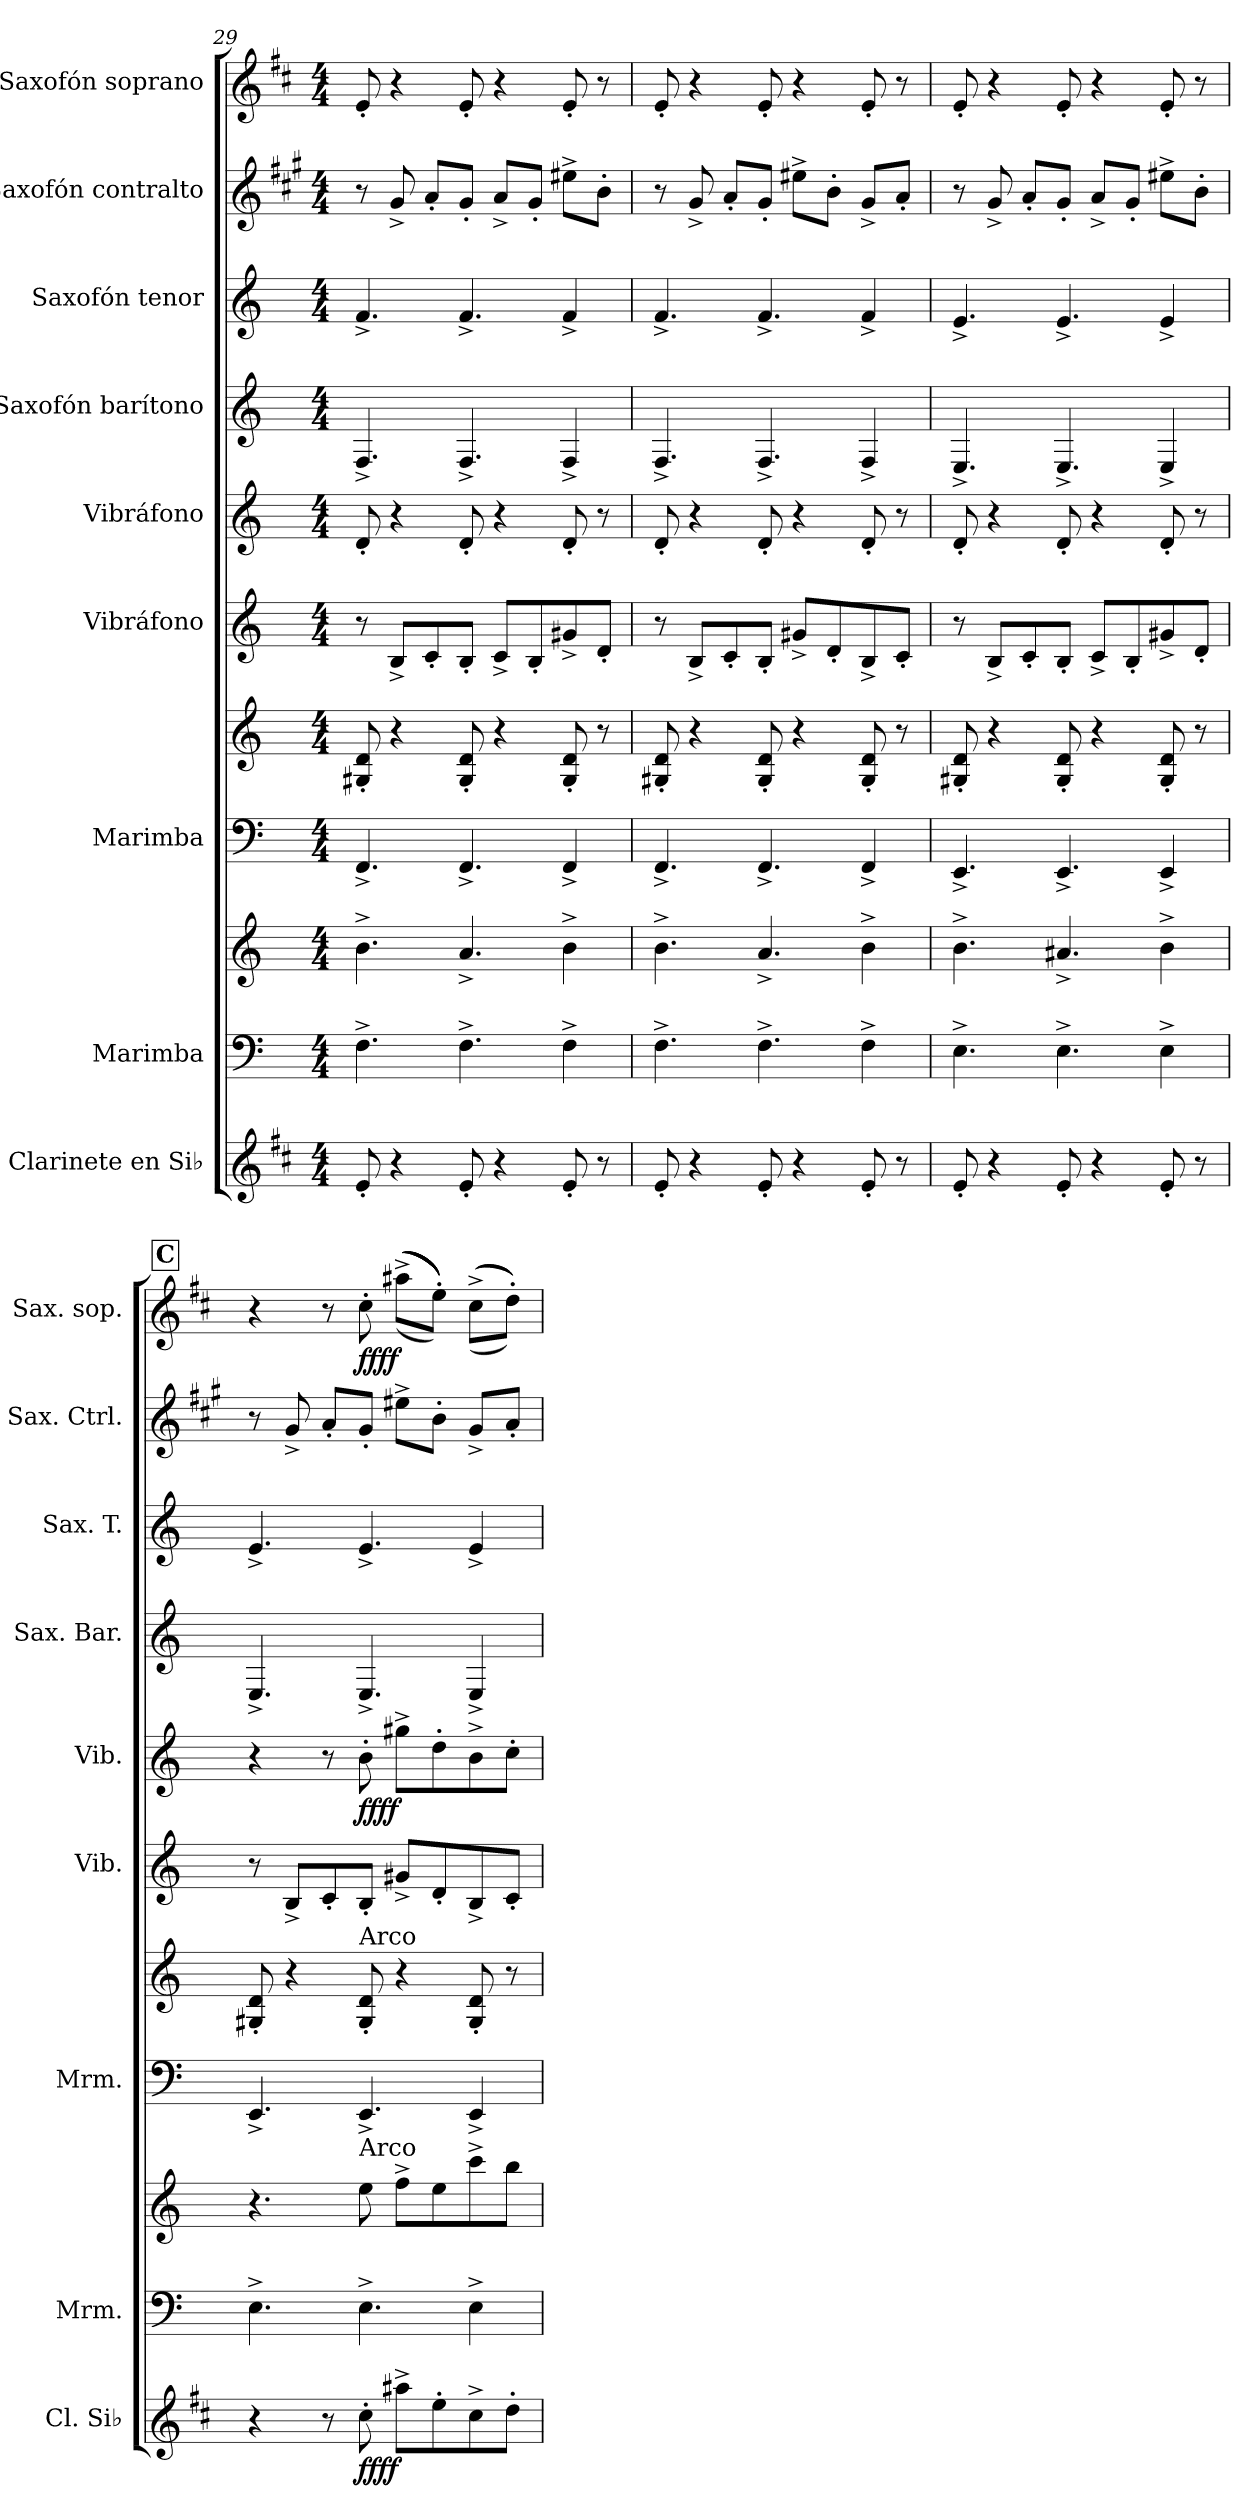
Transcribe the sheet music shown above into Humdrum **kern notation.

**kern	**dynam	**kern	**kern	**kern	**kern	**kern	**kern	**dynam	**kern	**kern	**kern	**kern	**dynam
*part9	*part9	*part8	*part8	*part7	*part7	*part6	*part5	*part5	*part4	*part3	*part2	*part1	*part1
*staff11	*staff11	*staff10	*staff9	*staff8	*staff7	*staff6	*staff5	*staff5	*staff4	*staff3	*staff2	*staff1	*staff1
*I"Clarinete en Si♭	*	*I"Marimba	*	*I"Marimba	*	*I"Vibráfono	*I"Vibráfono	*	*I"Saxofón barítono	*I"Saxofón tenor	*I"Saxofón contralto	*I"Saxofón soprano	*
*I'Cl. Si♭	*	*I'Mrm.	*	*I'Mrm.	*	*I'Vib.	*I'Vib.	*	*I'Sax. Bar.	*I'Sax. T.	*I'Sax. Ctrl.	*I'Sax. sop.	*
*clefG2	*	*clefF4	*clefG2	*clefF4	*clefG2	*clefG2	*clefG2	*	*clefG2	*clefG2	*clefG2	*clefG2	*
*ITrd1c2	*	*	*	*	*	*	*	*	*ITrd12c21	*ITrd8c14	*ITrd5c9	*ITrd1c2	*
*k[]	*	*k[]	*k[]	*k[]	*k[]	*k[]	*k[]	*	*k[]	*k[]	*k[]	*k[]	*
*M4/4	*	*M4/4	*M4/4	*M4/4	*M4/4	*M4/4	*M4/4	*	*M4/4	*M4/4	*M4/4	*M4/4	*
=29	=29	=29	=29	=29	=29	=29	=29	=29	=29	=29	=29	=29	=29
8d'/	.	4.F^\	4.b^\	4.FF^/	8G#X/' 8d/'	8r	8d'/	.	4.FF^/	4.F^/	8r	8d'/	.
4r	.	.	.	.	4r	8B^/L	4r	.	.	.	8B^/	4r	.
.	.	.	.	.	.	8c'/	.	.	.	.	8c'/L	.	.
8d'/	.	4.F^\	4.a^/	4.FF^/	8G#/' 8d/'	8B'/J	8d'/	.	4.FF^/	4.F^/	8B'/J	8d'/	.
4r	.	.	.	.	4r	8c^/L	4r	.	.	.	8c^/L	4r	.
.	.	.	.	.	.	8B'/	.	.	.	.	8B'/J	.	.
8d'/	.	4F^\	4b^\	4FF^/	8G#/' 8d/'	8g#X^/	8d'/	.	4FF^/	4F^/	8g#X^\L	8d'/	.
8r	.	.	.	.	8r	8d'/J	8r	.	.	.	8d'\J	8r	.
!!LO:PB:g=z
=30	=30	=30	=30	=30	=30	=30	=30	=30	=30	=30	=30	=30	=30
8d'/	.	4.F^\	4.b^\	4.FF^/	8G#X/' 8d/'	8r	8d'/	.	4.FF^/	4.F^/	8r	8d'/	.
4r	.	.	.	.	4r	8B^/L	4r	.	.	.	8B^/	4r	.
.	.	.	.	.	.	8c'/	.	.	.	.	8c'/L	.	.
8d'/	.	4.F^\	4.a^/	4.FF^/	8G#/' 8d/'	8B'/J	8d'/	.	4.FF^/	4.F^/	8B'/J	8d'/	.
4r	.	.	.	.	4r	8g#X^/L	4r	.	.	.	8g#X^\L	4r	.
.	.	.	.	.	.	8d'/	.	.	.	.	8d'\J	.	.
8d'/	.	4F^\	4b^\	4FF^/	8G#/' 8d/'	8B^/	8d'/	.	4FF^/	4F^/	8B^/L	8d'/	.
8r	.	.	.	.	8r	8c'/J	8r	.	.	.	8c'/J	8r	.
=31	=31	=31	=31	=31	=31	=31	=31	=31	=31	=31	=31	=31	=31
8d'/	.	4.E^\	4.b^\	4.EE^/	8G#X/' 8d/'	8r	8d'/	.	4.EE^/	4.E^/	8r	8d'/	.
4r	.	.	.	.	4r	8B^/L	4r	.	.	.	8B^/	4r	.
.	.	.	.	.	.	8c'/	.	.	.	.	8c'/L	.	.
8d'/	.	4.E^\	4.a#X^/	4.EE^/	8G#/' 8d/'	8B'/J	8d'/	.	4.EE^/	4.E^/	8B'/J	8d'/	.
4r	.	.	.	.	4r	8c^/L	4r	.	.	.	8c^/L	4r	.
.	.	.	.	.	.	8B'/	.	.	.	.	8B'/J	.	.
8d'/	.	4E^\	4b^\	4EE^/	8G#/' 8d/'	8g#X^/	8d'/	.	4EE^/	4E^/	8g#X^\L	8d'/	.
8r	.	.	.	.	8r	8d'/J	8r	.	.	.	8d'\J	8r	.
!!LO:REH:place=s1:a:B:fs=14:t=C
=32	=32	=32	=32	=32	=32	=32	=32	=32	=32	=32	=32	=32	=32
4r	.	4.E^\	4.r	4.EE^/	8G#X/' 8d/'	8r	4r	.	4.EE^/	4.E^/	8r	4r	.
.	.	.	.	.	4r	8B^/L	.	.	.	.	8B^/	.	.
8r	.	.	.	.	.	8c'/	8r	.	.	.	8c'/L	8r	.
!	!	!	!	!	!LO:TX:a:t=Arco	!	!	!	!	!	!	!	!
!	!	!	!LO:TX:a:t=Arco	!	!	!	!	!	!	!	!	!	!
!	!LO:DY:b	!	!	!	!	!	!	!	!	!	!	!	!
!	!LO:DY:n=1:b	!	!	!	!	!	!	!	!	!	!	!	!
!	!LO:DY:n=2:b	!	!	!	!	!	!	!	!	!	!	!	!
!	!LO:DY:n=3:b	!	!	!	!	!	!	!LO:DY:b	!	!	!	!	!
!	!	!	!	!	!	!	!	!LO:DY:n=1:b	!	!	!	!	!
!	!	!	!	!	!	!	!	!LO:DY:n=2:b	!	!	!	!	!
!	!	!	!	!	!	!	!	!LO:DY:n=3:b	!	!	!	!	!LO:DY:b
!	!	!	!	!	!	!	!	!	!	!	!	!	!LO:DY:n=1:b
!	!	!	!	!	!	!	!	!	!	!	!	!	!LO:DY:n=2:b
!	!	!	!	!	!	!	!	!	!	!	!	!	!LO:DY:n=3:b
8b'\	f f f f	4.E^\	8ee\	4.EE^/	8G#/' 8d/'	8B'/J	8b'\	f f f f	4.EE^/	4.E^/	8B'/J	8b'\	f f f f
8gg#X^\L	.	.	8ff^\L	.	4r	8g#X^/L	8gg#X^\L	.	.	.	8g#X^\L	(>(>(>(>(>(>8gg#X^\L	.
8dd'\	.	.	8ee\	.	.	8d'/	8dd'\	.	.	.	8d'\J	((8dd'\J))))))	.
8b^\	.	4E^\	8ccc^\	4EE^/	8G#/' 8d/'	8B^/	8b^\	.	4EE^/	4E^/	8B^/L	(>(>(>(>8b^\L	.
8cc'\J	.	.	8bb\J	.	8r	8c'/J	8cc'\J	.	.	.	8c'/J	((((8cc'\J))))	.
=	=	=	=	=	=	=	=	=	=	=	=	=	=
*-	*-	*-	*-	*-	*-	*-	*-	*-	*-	*-	*-	*-	*-
